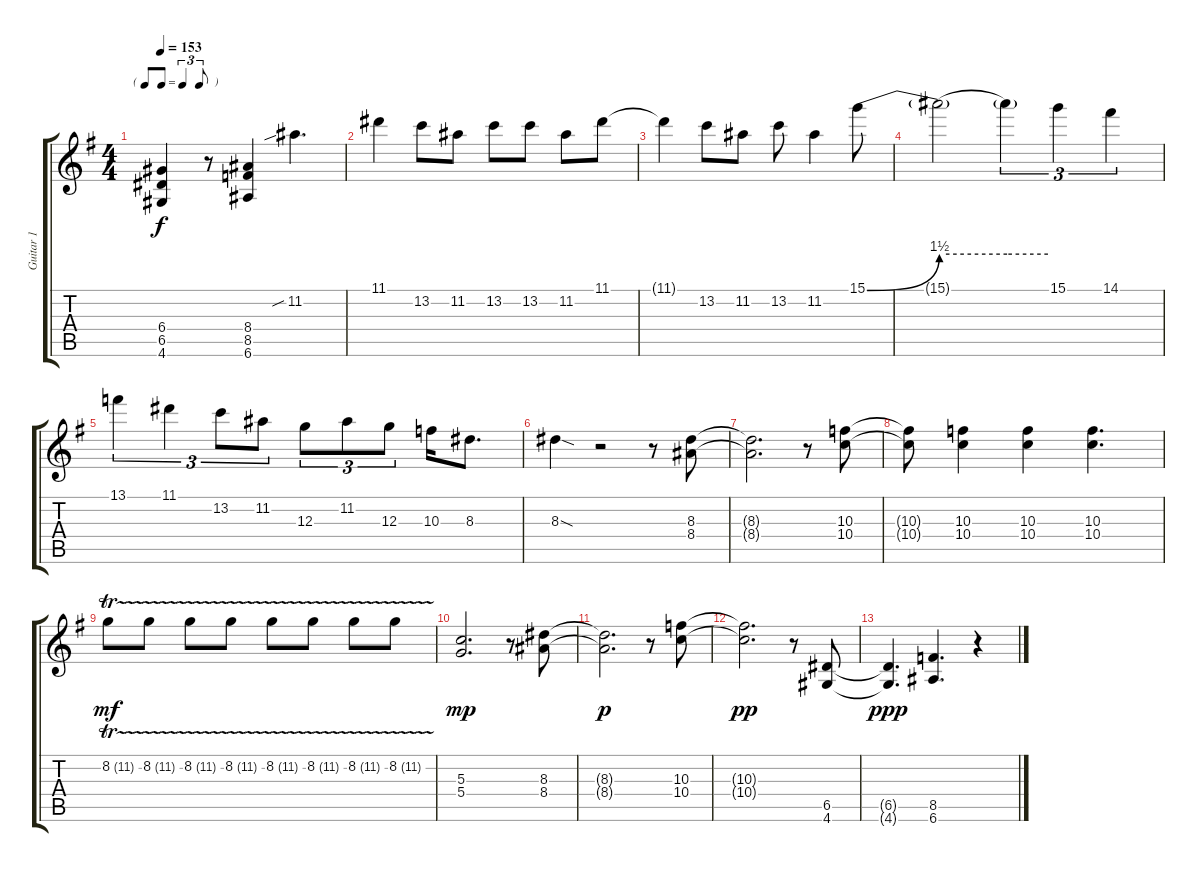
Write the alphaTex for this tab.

\track ("Guitar 1" "Guitar 1") {instrument overdrivenguitar}
\staff {score tabs}
\tuning (E4 B3 G3 D3 A2 E2) {hide}
\ts (4 4)
\tf triplet8th
\tempo 153
\clef g2
\ks g
(6.4{t} 6.5{t} 4.6{t}).4{dy f} r.8 (8.4 8.5 6.6).4 11.2{sib}.4{d} |
11.1.4 13.2.8 11.2.8 13.2.8 13.2.8 11.2.8 11.1.8 |
11.1{t}.4 13.2.8 11.2.8 13.2.8 11.2.4 15.1{be (bend 0 0 60 6)}.8 |
15.1{be (hold 0 6 60 6) t}.2 15.1{be (hold 0 6 60 6) t}.4{tu (3 2)} 15.1.4{tu (3 2)} 14.1.4{tu (3 2)} |
13.1.4{tu (3 2)} 11.1.4{tu (3 2)} 13.2.8{tu (3 2)} 11.2.8{tu (3 2)} 12.3.8{tu (3 2)} 11.2.8{tu (3 2)} 12.3.8{tu (3 2)} 10.3.16 8.3.8{d} |
8.3{sod}.4 r.2 r.8 (8.3 8.4).8 |
(8.3{t} 8.4{t}).2{d} r.8 (10.3 10.4).8 |
(10.3{t} 10.4{t}).8 (10.3 10.4).4 (10.3 10.4).4 (10.3 10.4).4{d} |
8.2{tr (11 16)}.8{dy mf} 8.2{tr (11 16)}.8 8.2{tr (11 16)}.8 8.2{tr (11 16)}.8 8.2{tr (11 16)}.8 8.2{tr (11 16)}.8 8.2{tr (11 16)}.8 8.2{tr (11 16)}.8 |
(5.3 5.4).2{d dy mp} r.8 (8.3 8.4).8 |
(8.3{t} 8.4{t}).2{d dy p} r.8 (10.3 10.4).8 |
(10.3{t} 10.4{t}).2{d dy pp} r.8 (6.5 4.6).8 |
(6.5{t} 4.6{t}).4{d dy ppp} (8.5 6.6).4{d} r.4
